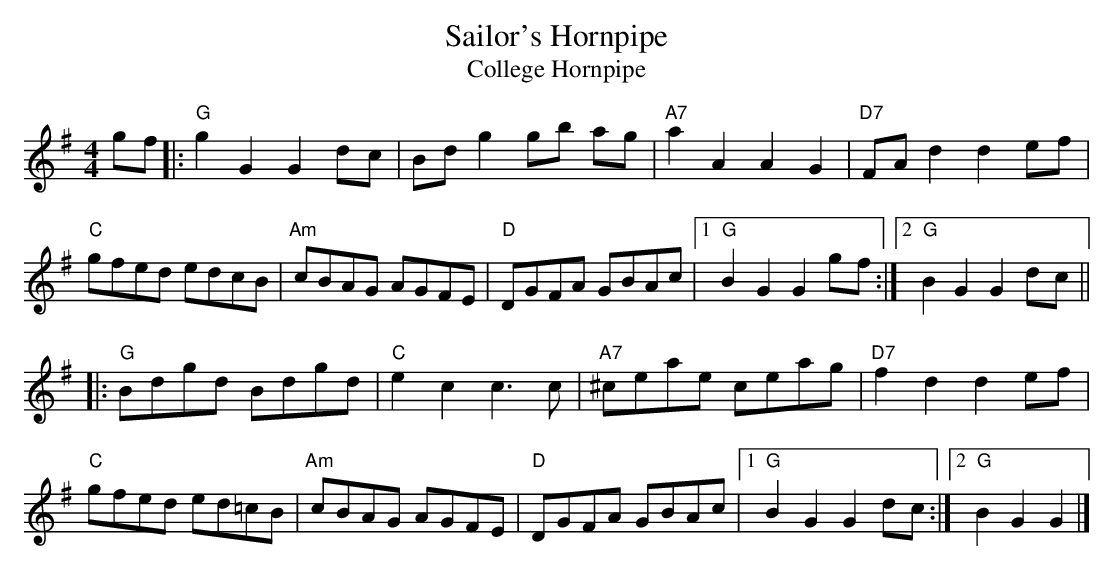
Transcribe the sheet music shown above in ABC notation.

X:1
T:Sailor's Hornpipe
T:College Hornpipe
Q:1/2=116
M:4/4
L:1/8
K:G
gf |: "G" g2 G2 G2 d-c | Bdg2 gb ag | "A7" a2 A2 A2 G2 | "D7" FAd2 d2 e-f |
"C" gfed  edcB | "Am" cBAG  AGFE | "D" DGFA  GBAc |1"G" B2 G2 G2 g-f :|2 "G" B2 G2 G2 d-c ||
|: "G" Bdgd Bdgd | "C" e2 c2 c3 c | "A7" ^ceae ceag | "D7" f2 d2 d2 e-f |
"C" gfed ed=cB | "Am" cBAG AGFE | "D" DGFA GBAc |1 "G" B2 G2 G2 d-c :|2 "G" B2 G2 G2 |]
